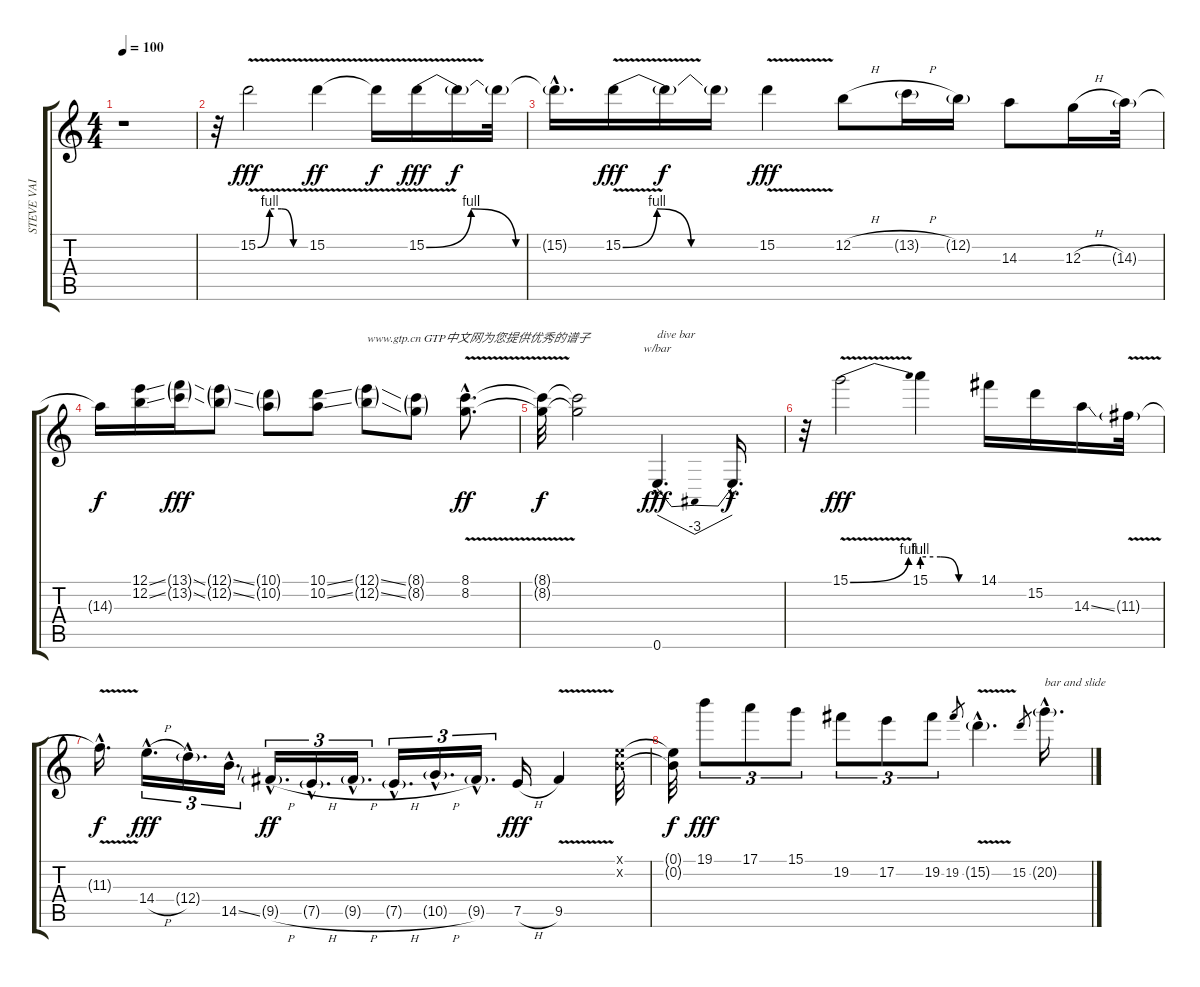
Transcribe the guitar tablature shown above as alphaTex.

\track ("STEVE VAI (DELAY)" "STEVE VAI ") {instrument overdrivenguitar}
\staff {score tabs}
\tuning (E4 B3 G3 D3 A2 E2) {hide}
\ts (4 4)
\tempo 100
\clef g2
\ks c
r.1{dy f} |
r.32 15.2{be (custom 0 0 15 4 30 4 45 0 60 0) v}.2{dy fff} 15.2{v}.4{dy ff} 15.2{t}.16{dy f} 15.2{be (custom 0 0 15 4 30 0 45 0 60 0) v}.16{dy fff} 15.2{t}.16{dy f} 15.2{t}.32 |
15.2{hac t}.16{d} 15.2{be (custom 0 0 15 4 30 0 45 0 60 0) v}.16{dy fff} 15.2{t}.16{dy f} 15.2{t}.16 15.2{v}.4{dy fff} 12.2{h}.8 13.2{h g}.16 12.2{g}.16 14.3.8 12.3{h}.16 14.3{g}.32 |
14.3{t}.16{dy f} (12.1{ss} 12.2{ss}).16 (13.1{ss g} 13.2{ss g}).16{dy fff} (12.1{ss g} 12.2{ss g}).8 (10.1{g} 10.2{g}).8 (10.1{ss} 10.2{ss}).8 (12.1{ss g} 12.2{ss g}).8{txt "www.gtp.cn GTP中文网为您提供优秀的谱子"} (8.1{g} 8.2{g}).8 (8.1{v hac} 8.2{v hac}).8{d dy ff} |
(8.1{t} 8.2{t}).32{dy f} (8.1{t} 8.2{t}).2 0.6{hac}.4{d tbe (dip default 0 0 30 -12 60 0) txt "dive bar" dy fff volume 0} 0.6{hac t}.16{d dy f} |
r.32 15.1{be (bend 0 0 60 4) v}.2{dy fff volume 11} 15.1{be (custom 0 4 20 4 40 0 60 0)}.4 14.1.16 15.2.16 14.3{ss}.16 11.3{v g}.32 |
11.3{hac t}.16{d dy f} 14.4{h hac}.16{d tu (3 2) dy fff} 12.4{g hac}.16{d tu (3 2)} 14.5{ss hac}.16{d tu (3 2)} 9.5{h g hac}.16{d tu (3 2) dy ff} 7.5{h g hac}.16{d tu (3 2)} 9.5{h g hac}.16{d tu (3 2)} 7.5{h g hac}.16{d tu (3 2)} 10.5{h g hac}.16{d tu (3 2)} 9.5{g hac}.16{d tu (3 2)} 7.5{h}.16{dy fff} 9.5{v}.4 (0.1{x} 0.2{x}).32 |
(0.1{t} 0.2{t}).32{dy f} 19.1.8{tu (3 2) dy fff} 17.1.8{tu (3 2)} 15.1.8{tu (3 2)} 19.2.8{tu (3 2)} 17.2.8{tu (3 2)} 19.2.8{tu (3 2)} 19.2.8{gr} 15.2{v g hac}.4{d} 15.2.8{gr} 20.2{ss g hac}.16{d txt "bar and slide"}
